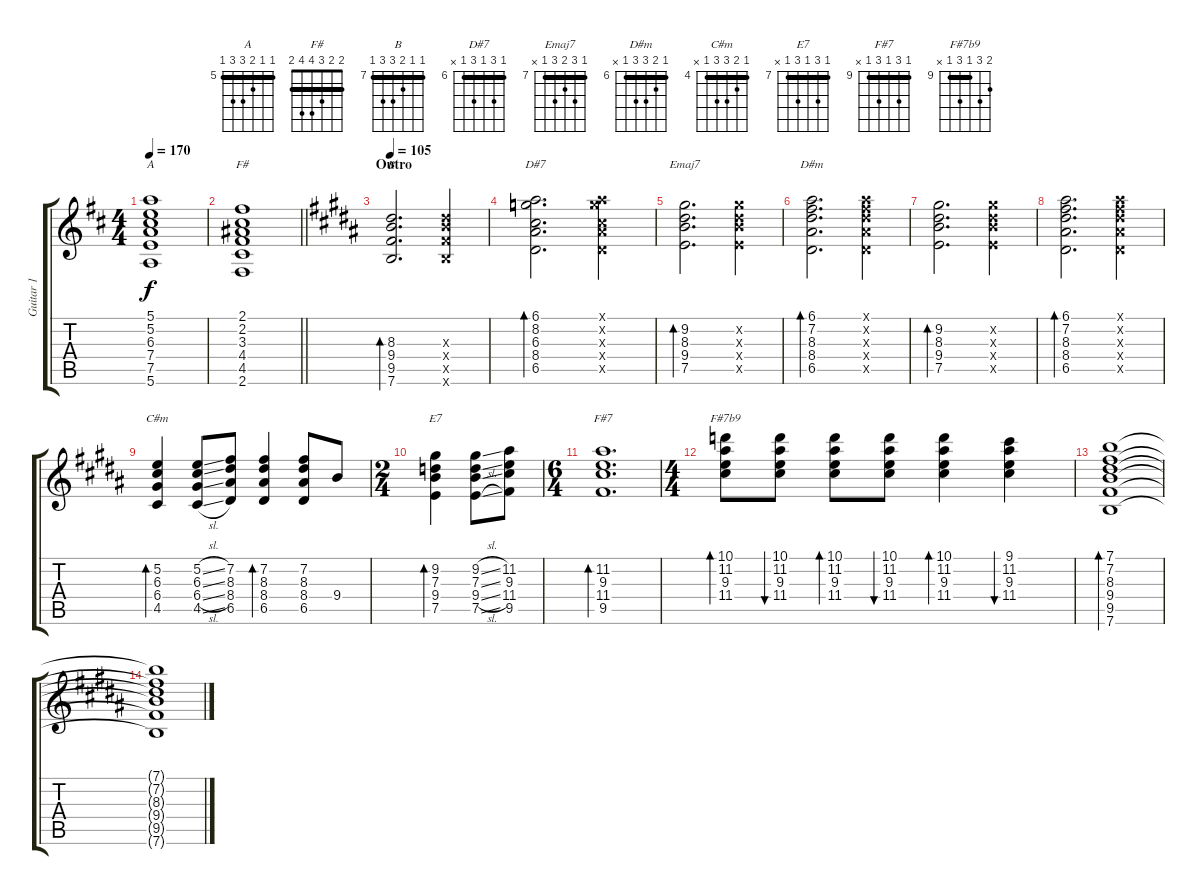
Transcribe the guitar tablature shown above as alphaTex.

\track ("Guitar 1" "Guitar 1") {instrument overdrivenguitar}
\staff {score tabs}
\tuning (E4 B3 G3 D3 A2 E2) {hide}
\chord ("A" 5 5 6 7 7 5) {firstfret 5 barre 5}
\chord ("F#" 2 2 3 4 4 2) {barre 2}
\chord ("B" 7 7 8 9 9 7) {firstfret 7 barre 7}
\chord ("D#7" 6 8 6 8 6 x) {firstfret 6 barre 6}
\chord ("Emaj7" 7 9 8 9 7 x) {firstfret 7 barre 7}
\chord ("D#m" 6 7 8 8 6 x) {firstfret 6 barre 6}
\chord ("C#m" 4 5 6 6 4 x) {firstfret 4 barre 4}
\chord ("E7" 7 9 7 9 7 x) {firstfret 7 barre 7}
\chord ("F#7" 9 11 9 11 9 x) {firstfret 9 barre 9}
\chord ("F#7b9" 10 11 9 11 9 x) {firstfret 9 barre 9}
\ts (4 4)
\tempo 170
\clef g2
\ks d
(5.1 5.2 6.3 7.4 7.5 5.6).1{ch "A" dy f} |
\barLineRight lightlight
(2.1 2.2 3.3 4.4 4.5 2.6).1{ch "F#"} |
\section ("" "Outro")
\tempo 105
\ks b
(8.3 9.4 9.5 7.6).2{d bd 120 ch "B" instrument electricguitarjazz} (8.3{x} 9.4{x} 9.5{x} 7.6{x}).4 |
(6.1 8.2 6.3 8.4 6.5).2{d bd 120 ch "D#7"} (6.1{x} 8.2{x} 6.3{x} 8.4{x} 6.5{x}).4 |
(9.2 8.3 9.4 7.5).2{d bd 120 ch "Emaj7"} (9.2{x} 8.3{x} 9.4{x} 7.5{x}).4 |
(6.1 7.2 8.3 8.4 6.5).2{d bd 120 ch "D#m"} (6.1{x} 7.2{x} 8.3{x} 8.4{x} 6.5{x}).4 |
(9.2 8.3 9.4 7.5).2{d bd 120} (9.2{x} 8.3{x} 9.4{x} 7.5{x}).4 |
(6.1 7.2 8.3 8.4 6.5).2{d bd 120} (6.1{x} 7.2{x} 8.3{x} 8.4{x} 6.5{x}).4 |
(5.2 6.3 6.4 4.5).4{bd 120 ch "C#m"} (5.2{sl} 6.3{sl} 6.4{sl} 4.5{sl}).8 (7.2 8.3 8.4 6.5).8 (7.2 8.3 8.4 6.5).4{bd 120} (7.2 8.3 8.4 6.5).8 9.4.8 |
\ts (2 4)
(9.2 7.3 9.4 7.5).4{bd 120 ch "E7"} (9.2{sl} 7.3{sl} 9.4{sl} 7.5{sl}).8 (11.2 9.3 11.4 9.5).8 |
\ts (6 4)
(11.2 9.3 11.4 9.5).1{d bd 240 ch "F#7"} |
\ts (4 4)
(10.1 11.2 9.3 11.4).8{bd 60 ch "F#7b9"} (10.1 11.2 9.3 11.4).8{bu 60} (10.1 11.2 9.3 11.4).8{bd 60} (10.1 11.2 9.3 11.4).8{bu 60} (10.1 11.2 9.3 11.4).4{bd 60} (9.1 11.2 9.3 11.4).4{bu 60} |
(7.1 7.2 8.3 9.4 9.5 7.6).1{bd 60} |
(7.1{t} 7.2{t} 8.3{t} 9.4{t} 9.5{t} 7.6{t}).1
